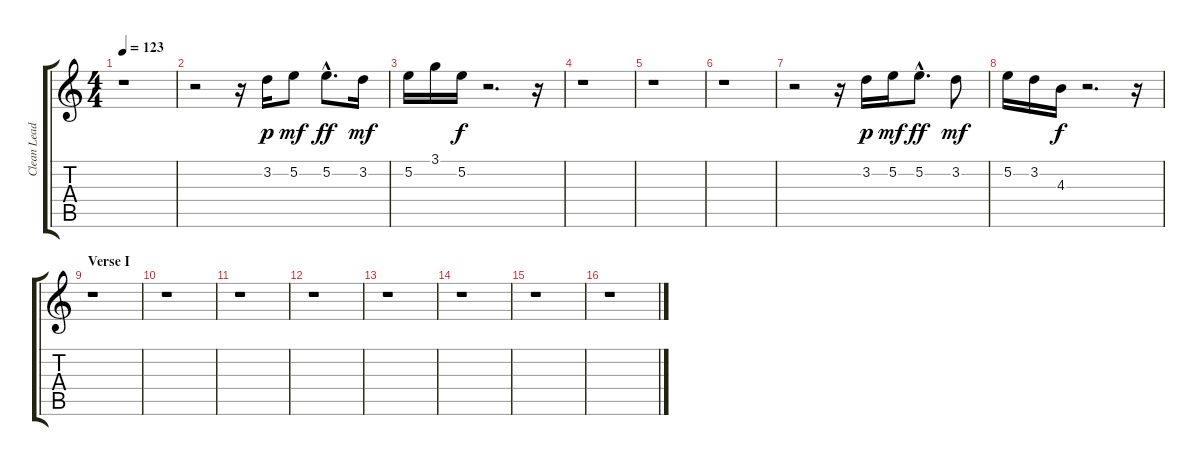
\track ("Clean Lead" "Clean Lead") {instrument electricguitarjazz}
\staff {score tabs}
\tuning (E4 B3 G3 D3 A2 E2) {hide}
\ts (4 4)
\tempo 123
\clef g2
\ks c
r.1{dy f} |
r.2 r.16 3.2.16{dy p} 5.2.8{dy mf} 5.2{hac}.8{d dy ff} 3.2.16{dy mf} |
5.2.16 3.1.16 5.2.16{dy f} r.2{d} r.16 |
r.1 |
r.1 |
r.1 |
r.2 r.16 3.2.16{dy p} 5.2.16{dy mf} 5.2{hac}.8{d dy ff} 3.2.8{dy mf} |
5.2.16 3.2.16 4.3.16{dy f} r.2{d} r.16 |
\section ("" "Verse I")
r.1 |
r.1 |
r.1 |
r.1 |
r.1 |
r.1 |
r.1 |
r.1
